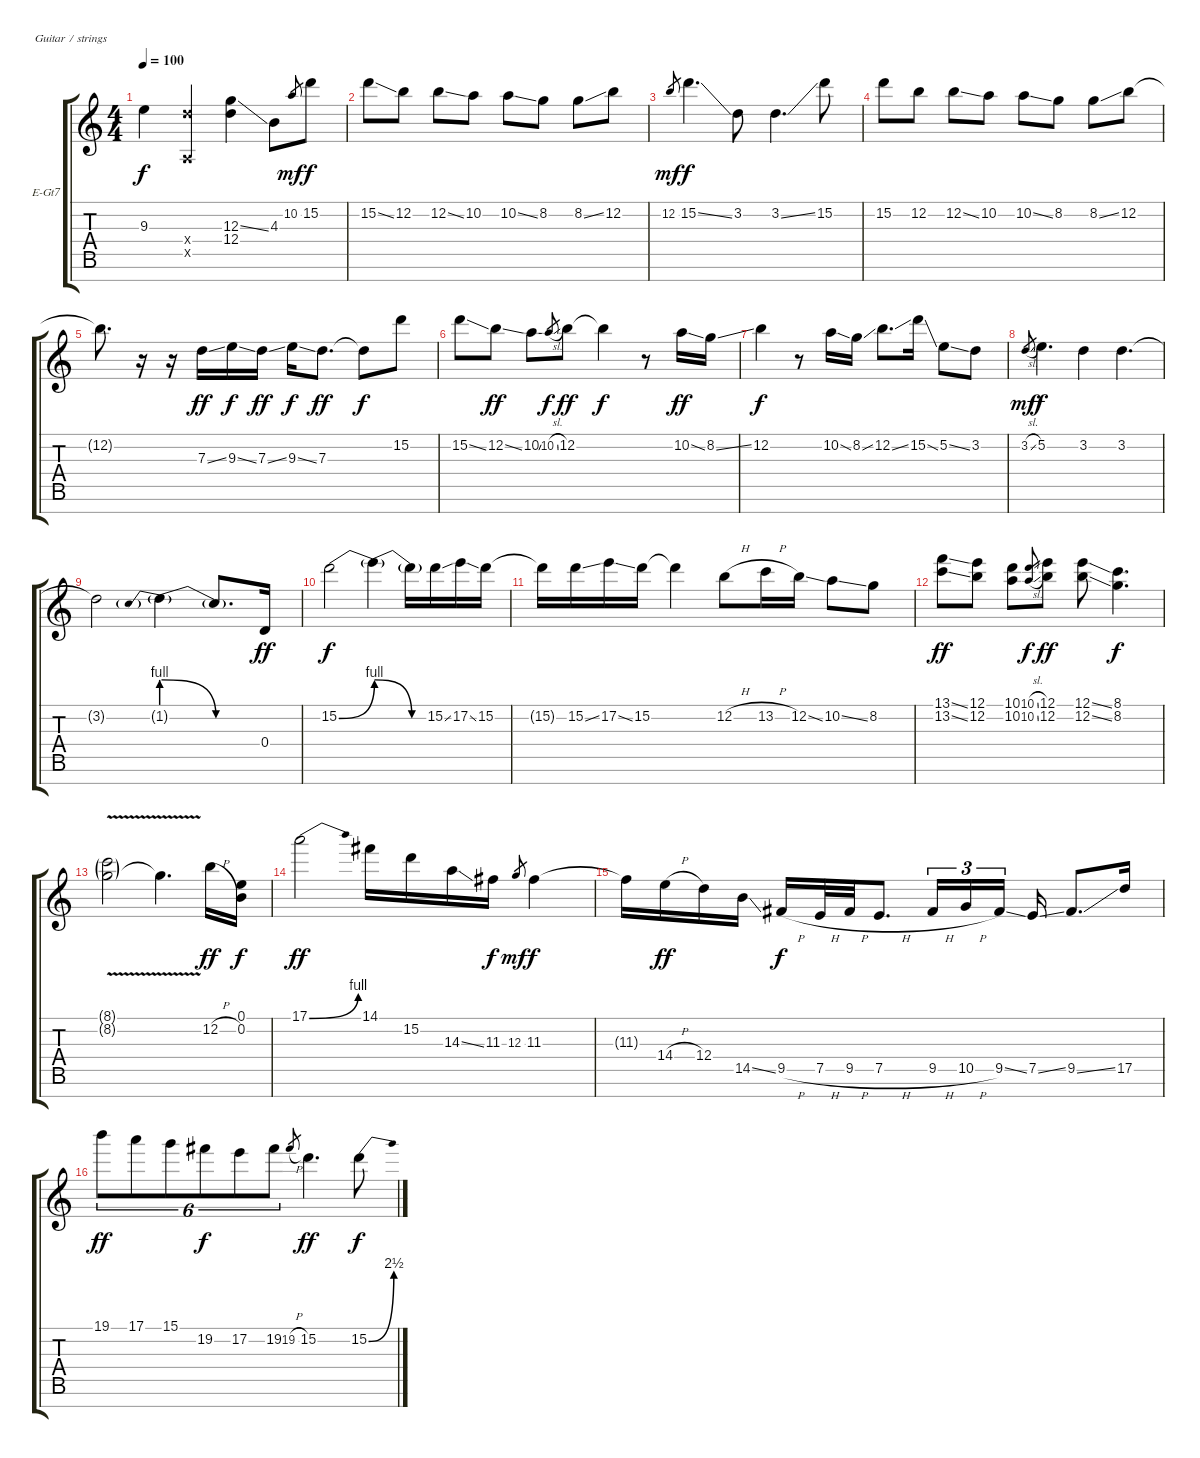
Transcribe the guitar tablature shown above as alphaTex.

\defaultSystemsLayout 4
\bracketExtendMode groupsimilarinstruments
\firstSystemTrackNameOrientation horizontal
\otherSystemsTrackNameOrientation horizontal
\track ("Steve Vai" "E-Gt7") {instrument distortionguitar}
\staff {score tabs}
\tuning (E4 B3 G3 D3 A2 E2 B1)
\ts (4 4)
\tempo 100
\clef g2
\ks c
9.3{t}.4{dy f} (12.4{x} 0.5{x}).4 (12.3{ss} 12.4).4 4.3.8 10.2.8{gr dy mf} 15.2.8{dy f} |
15.2{ss}.8 12.2.8 12.2{ss}.8 10.2.8 10.2{ss}.8 8.2.8 8.2{ss}.8 12.2.8 |
12.2.8{gr dy mf} 15.2{ss}.4{d dy f} 3.2.8 3.2{ss}.4{d} 15.2.8 |
15.2.8 12.2.8 12.2{ss}.8 10.2.8 10.2{ss}.8 8.2.8 8.2{ss}.8 12.2.8 |
12.2{t}.8{d} r.16 r.16 7.3{ss}.16{dy ff} 9.3{ss}.16{dy f} 7.3{ss}.16{dy ff} 9.3{ss}.16{dy f} 7.3.8{d dy ff} 7.3{t}.8{dy f} 15.2.8 |
15.2{ss}.8 12.2{ss}.8{dy ff} 10.2{ss}.8 10.2{sl}.8{gr dy f} 12.2.8{dy ff} 12.2{t}.4{dy f} r.8 10.2{ss}.16{dy ff} 8.2{ss}.16 |
12.2.4{dy f} r.8 10.2{ss}.16 8.2{ss}.16 12.2{ss}.8{d} 15.2{ss}.16 5.2{ss}.8 3.2.8 |
3.2{sl}.8{gr dy mf} 5.2.4{d dy f} 3.2.4 3.2.4{d} |
3.2{t}.2 1.2{be (prebendrelease 0 4 60 0) g}.4 1.2{be (hold 0 0 60 0) t}.8{d} 0.4.16{dy ff} |
15.2{be (bend 0 0 60 4)}.2{dy f} 15.2{be (release 0 4 60 0) t}.4 15.2{be (hold 0 0 60 0) t}.16 15.2{ss}.16 17.2{ss}.16 15.2.16 |
15.2{t}.16 15.2{ss}.16 17.2{ss}.16 15.2.16 15.2{t}.4 12.2{h}.8 13.2{h}.16 12.2{ss}.16 10.2{ss}.8 8.2.8 |
(13.1{ss} 13.2{ss}).8{dy ff} (12.1 12.2).8 (10.1 10.2).8 (10.1{sl} 10.2{sl}).8{gr dy f} (12.1 12.2).8{dy ff} (12.1{ss} 12.2{ss}).8 (8.1 8.2).4{d dy f} |
(8.1{v g} 8.2{v g}).2 8.2{v t}.4{d} 12.2{h}.16{dy ff} (0.1 0.2).16{dy f} |
17.1{be (bend 0 0 60 4)}.2{dy ff} 14.1.16 15.2.16 14.3{ss}.16 11.3.16{dy f} 12.3.8{gr dy mf} 11.3.4{dy f} |
11.3{t}.16 14.4{h}.16{dy ff} 12.4.16 14.5{ss}.16 9.5{h}.16{dy f} 7.5{h}.32 9.5{h}.32 7.5{h}.8{d} 9.5{h}.16{tu (3 2)} 10.5{h}.16{tu (3 2)} 9.5{ss}.16{tu (3 2)} 7.5{ss}.16 9.5{ss}.8{d} 17.5.16 |
19.1.8{tu (6 4) dy ff} 17.1.8{tu (6 4)} 15.1.8{tu (6 4)} 19.2.8{tu (6 4) dy f} 17.2.8{tu (6 4)} 19.2.8{tu (6 4)} 19.2{h}.8{gr} 15.2.4{d dy ff} 15.2{be (bend 0 0 60 10)}.8{dy f}
